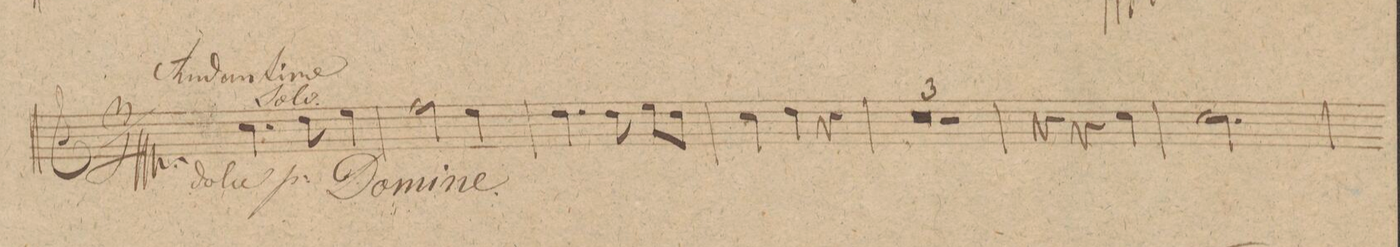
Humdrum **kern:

**kern	**dynam
*I"Corno. 1mo in D.	*
*clefG2	*
*k[f#c#]	*
*met(c|)	*
*M3/4	*
4.d\	p
8e\	.
4f#\	.
=65	=65
2g\	.
4f#\	.
=66	=66
4.e\	.
8e\	.
8f#\L	.
8e\J	.
=67	=67
4d\	.
4e\	.
4r	.
=68	=68
1.r	.
=69	=69
=70	=70
2.r	.
=71	=71
4r	.
4r	.
4d\	.
=72	=72
2.d\	.
=73	=73
*-	*-
